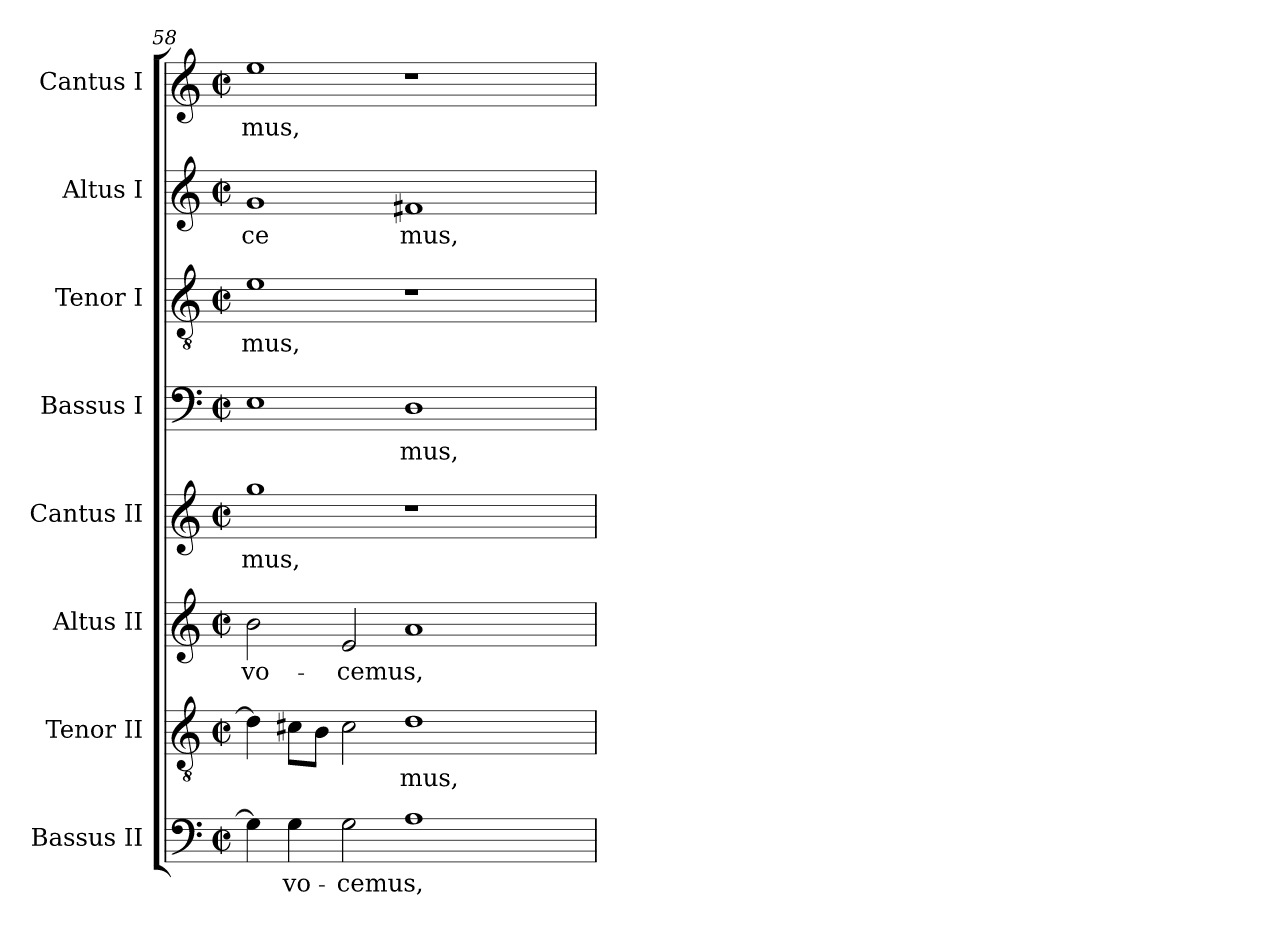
**kern	**text	**kern	**text	**kern	**text	**kern	**text	**kern	**text	**kern	**text	**kern	**text	**kern	**text
*part8	*part8	*part7	*part7	*part6	*part6	*part5	*part5	*part4	*part4	*part3	*part3	*part2	*part2	*part1	*part1
*staff8	*staff8	*staff7	*staff7	*staff6	*staff6	*staff5	*staff5	*staff4	*staff4	*staff3	*staff3	*staff2	*staff2	*staff1	*staff1
*I"Bassus II	*	*I"Tenor II	*	*I"Altus II	*	*I"Cantus II	*	*I"Bassus I	*	*I"Tenor I	*	*I"Altus I	*	*I"Cantus I	*
*clefF4	*	*clefGv2	*	*clefG2	*	*clefG2	*	*clefF4	*	*clefGv2	*	*clefG2	*	*clefG2	*
*M2/2	*	*M2/2	*	*M2/2	*	*M2/2	*	*M2/2	*	*M2/2	*	*M2/2	*	*M2/2	*
*met(c|)	*	*met(c|)	*	*met(c|)	*	*met(c|)	*	*met(c|)	*	*met(c|)	*	*met(c|)	*	*met(c|)	*
=58	=58	=58	=58	=58	=58	=58	=58	=58	=58	=58	=58	=58	=58	=58	=58
!	!	!	!	!	!LO:LY:b:cj	!	!LO:LY:b:cj	!	!	!	!LO:LY:b:cj	!	!LO:LY:b:cj	!	!LO:LY:b:cj
4G\]	.	4d\]	.	2b\	-vo-	1gg	-mus,	1E	.	1e	mus,	1g	ce	1ee	mus,
!	!LO:LY:b:cj	!	!	!	!	!	!	!	!	!	!	!	!	!	!
4G\	-vo-	8c#\L	.	.	.	.	.	.	.	.	.	.	.	.	.
.	.	8B\J	.	.	.	.	.	.	.	.	.	.	.	.	.
!	!LO:LY:b	!	!	!	!LO:LY:b	!	!	!	!	!	!	!	!	!	!
2G\	-cemus,	2c#\	.	2e/	-cemus,	.	.	.	.	.	.	.	.	.	.
!	!	!	!LO:LY:b:cj	!	!	!LO:N:vis=1	!	!	!LO:LY:b:cj	!LO:N:vis=1	!	!	!LO:LY:b:cj	!LO:N:vis=1	!
1A	.	1d	mus,	1a	.	0r	.	1D	mus,	0r	.	1f#X	mus,	0r	.
1ryy	.	1ryy	.	1ryy	.	.	.	1ryy	.	.	.	1ryy	.	.	.
=	=	=	=	=	=	=	=	=	=	=	=	=	=	=	=
*-	*-	*-	*-	*-	*-	*-	*-	*-	*-	*-	*-	*-	*-	*-	*-
